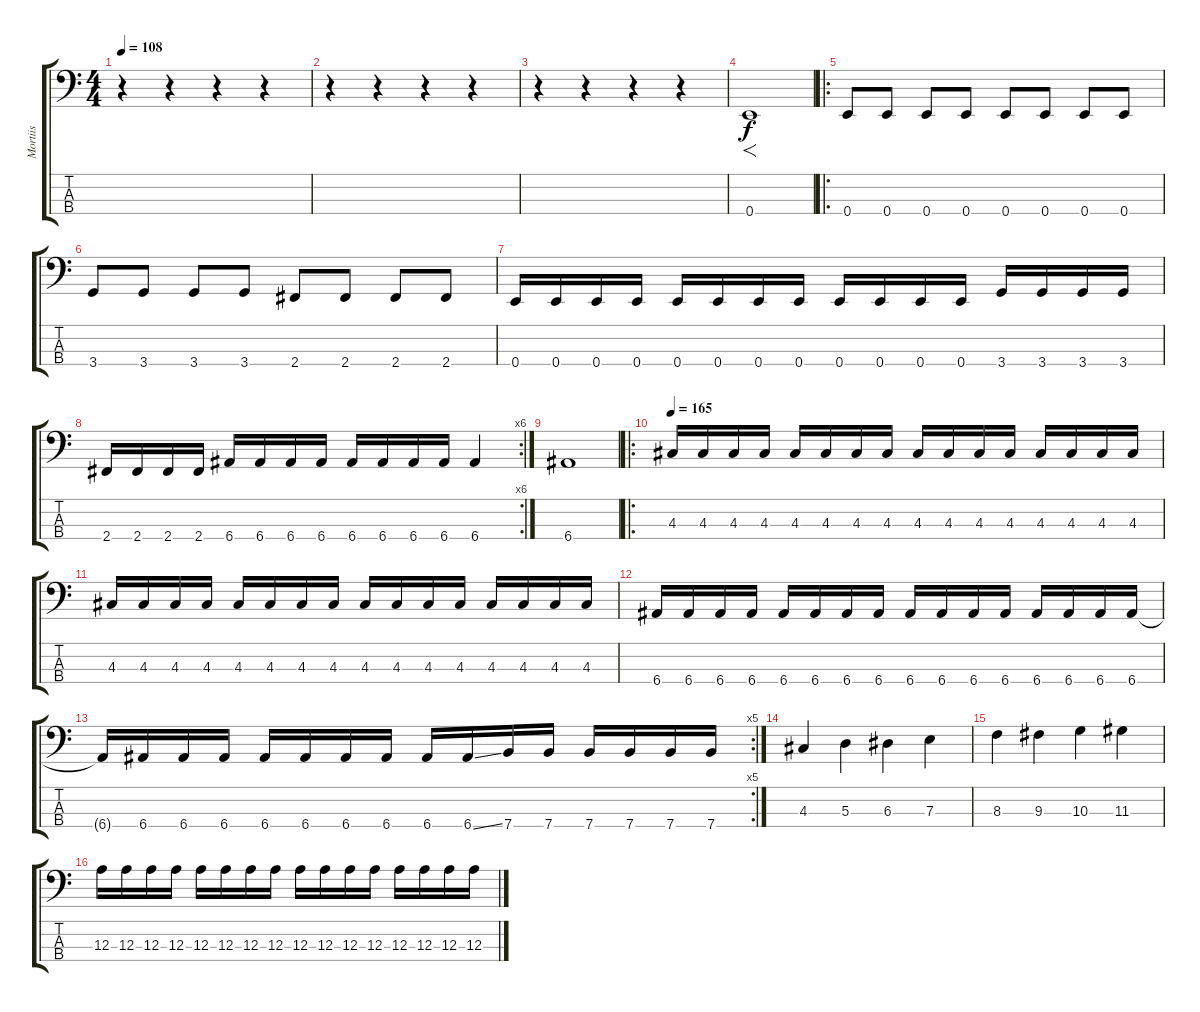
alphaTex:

\track ("Mortiis" "Mortiis") {instrument electricbassfinger}
\staff {score tabs}
\tuning (G2 D2 A1 E1) {hide}
\ts (4 4)
\tempo 108
\clef f4
\ks c
r.4{dy f instrument electricbassfinger} r.4 r.4 r.4 |
r.4 r.4 r.4 r.4 |
r.4 r.4 r.4 r.4 |
0.4.1{f} |
\ro
0.4.8 0.4.8 0.4.8 0.4.8 0.4.8 0.4.8 0.4.8 0.4.8 |
3.4.8 3.4.8 3.4.8 3.4.8 2.4.8 2.4.8 2.4.8 2.4.8 |
0.4.16 0.4.16 0.4.16 0.4.16 0.4.16 0.4.16 0.4.16 0.4.16 0.4.16 0.4.16 0.4.16 0.4.16 3.4.16 3.4.16 3.4.16 3.4.16 |
\rc 6
2.4.16 2.4.16 2.4.16 2.4.16 6.4.16 6.4.16 6.4.16 6.4.16 6.4.16 6.4.16 6.4.16 6.4.16 6.4.4 |
6.4.1 |
\ro
\tempo 165
4.3.16 4.3.16 4.3.16 4.3.16 4.3.16 4.3.16 4.3.16 4.3.16 4.3.16 4.3.16 4.3.16 4.3.16 4.3.16 4.3.16 4.3.16 4.3.16 |
4.3.16 4.3.16 4.3.16 4.3.16 4.3.16 4.3.16 4.3.16 4.3.16 4.3.16 4.3.16 4.3.16 4.3.16 4.3.16 4.3.16 4.3.16 4.3.16 |
6.4.16 6.4.16 6.4.16 6.4.16 6.4.16 6.4.16 6.4.16 6.4.16 6.4.16 6.4.16 6.4.16 6.4.16 6.4.16 6.4.16 6.4.16 6.4.16 |
\rc 5
6.4{t}.16 6.4.16 6.4.16 6.4.16 6.4.16 6.4.16 6.4.16 6.4.16 6.4.16 6.4{ss}.16 7.4.16 7.4.16 7.4.16 7.4.16 7.4.16 7.4.16 |
4.3.4 5.3.4 6.3.4 7.3.4 |
8.3.4 9.3.4 10.3.4 11.3.4 |
12.3.16 12.3.16 12.3.16 12.3.16 12.3.16 12.3.16 12.3.16 12.3.16 12.3.16 12.3.16 12.3.16 12.3.16 12.3.16 12.3.16 12.3.16 12.3.16
